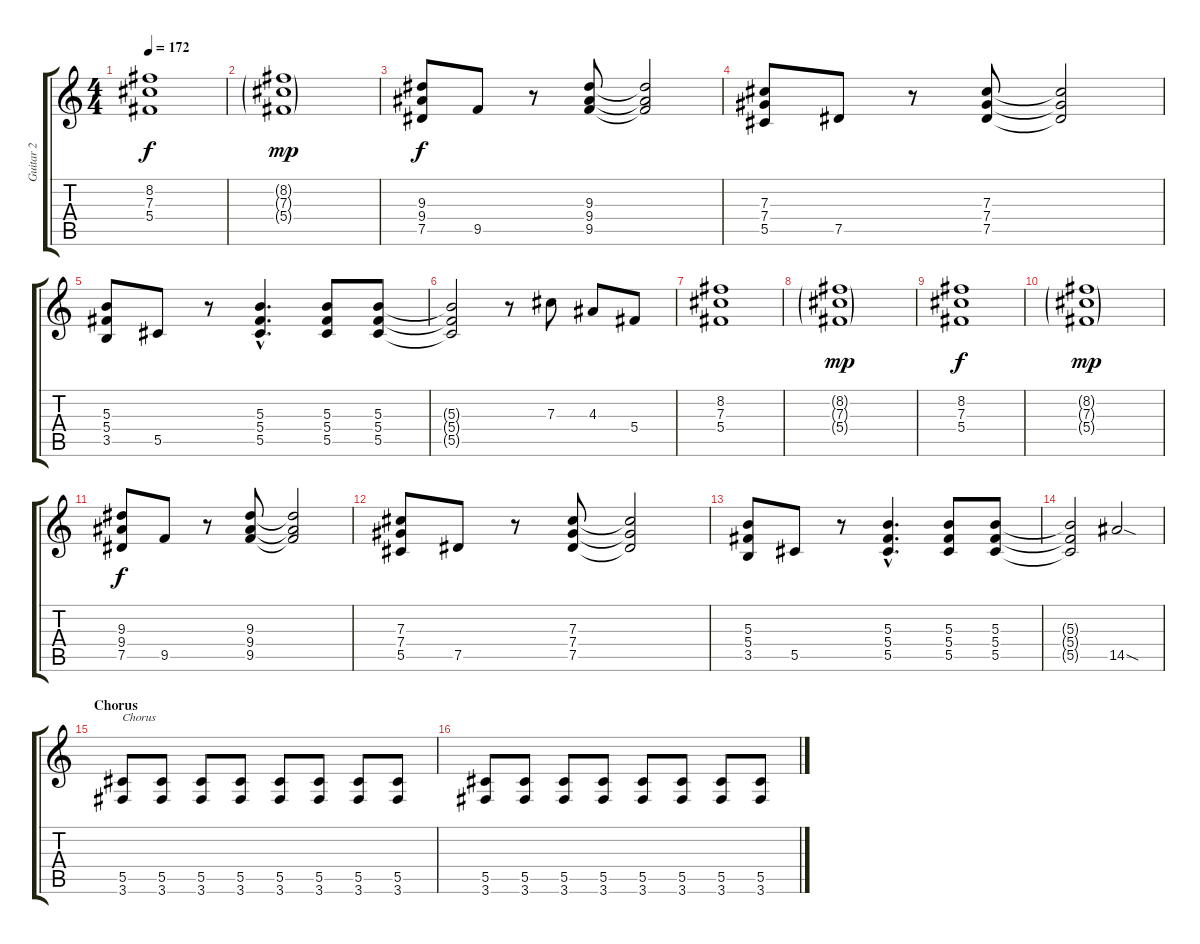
\track ("Guitar 2" "Guitar 2") {instrument distortionguitar}
\staff {score tabs}
\tuning (Eb4 Bb3 Gb3 Db3 Ab2 Eb2) {hide}
\ts (4 4)
\tempo 172
\clef g2
\ks c
(8.2 7.3 5.4).1{dy f} |
(8.2{g} 7.3{g} 5.4{g}).1{dy mp} |
(9.3 9.4 7.5).8{dy f} 9.5.8 r.8 (9.3 9.4 9.5).8 (9.3{t} 9.4{t} 9.5{t}).2 |
(7.3 7.4 5.5).8 7.5.8 r.8 (7.3 7.4 7.5).8 (7.3{t} 7.4{t} 7.5{t}).2 |
(5.3 5.4 3.5).8 5.5.8 r.8 (5.3{hac} 5.4{hac} 5.5{hac}).4{d} (5.3 5.4 5.5).8 (5.3 5.4 5.5).8 |
(5.3{t} 5.4{t} 5.5{t}).2 r.8 7.3.8 4.3.8 5.4.8 |
(8.2 7.3 5.4).1 |
(8.2{g} 7.3{g} 5.4{g}).1{dy mp} |
(8.2 7.3 5.4).1{dy f} |
(8.2{g} 7.3{g} 5.4{g}).1{dy mp} |
(9.3 9.4 7.5).8{dy f} 9.5.8 r.8 (9.3 9.4 9.5).8 (9.3{t} 9.4{t} 9.5{t}).2 |
(7.3 7.4 5.5).8 7.5.8 r.8 (7.3 7.4 7.5).8 (7.3{t} 7.4{t} 7.5{t}).2 |
(5.3 5.4 3.5).8 5.5.8 r.8 (5.3{hac} 5.4{hac} 5.5{hac}).4{d} (5.3 5.4 5.5).8 (5.3 5.4 5.5).8 |
(5.3{t} 5.4{t} 5.5{t}).2 14.5{sod}.2 |
\section ("" "Chorus")
(5.5 3.6).8{txt "Chorus" volume 14 balance 16} (5.5 3.6).8 (5.5 3.6).8 (5.5 3.6).8 (5.5 3.6).8 (5.5 3.6).8 (5.5 3.6).8 (5.5 3.6).8 |
(5.5 3.6).8 (5.5 3.6).8 (5.5 3.6).8 (5.5 3.6).8 (5.5 3.6).8 (5.5 3.6).8 (5.5 3.6).8 (5.5 3.6).8
